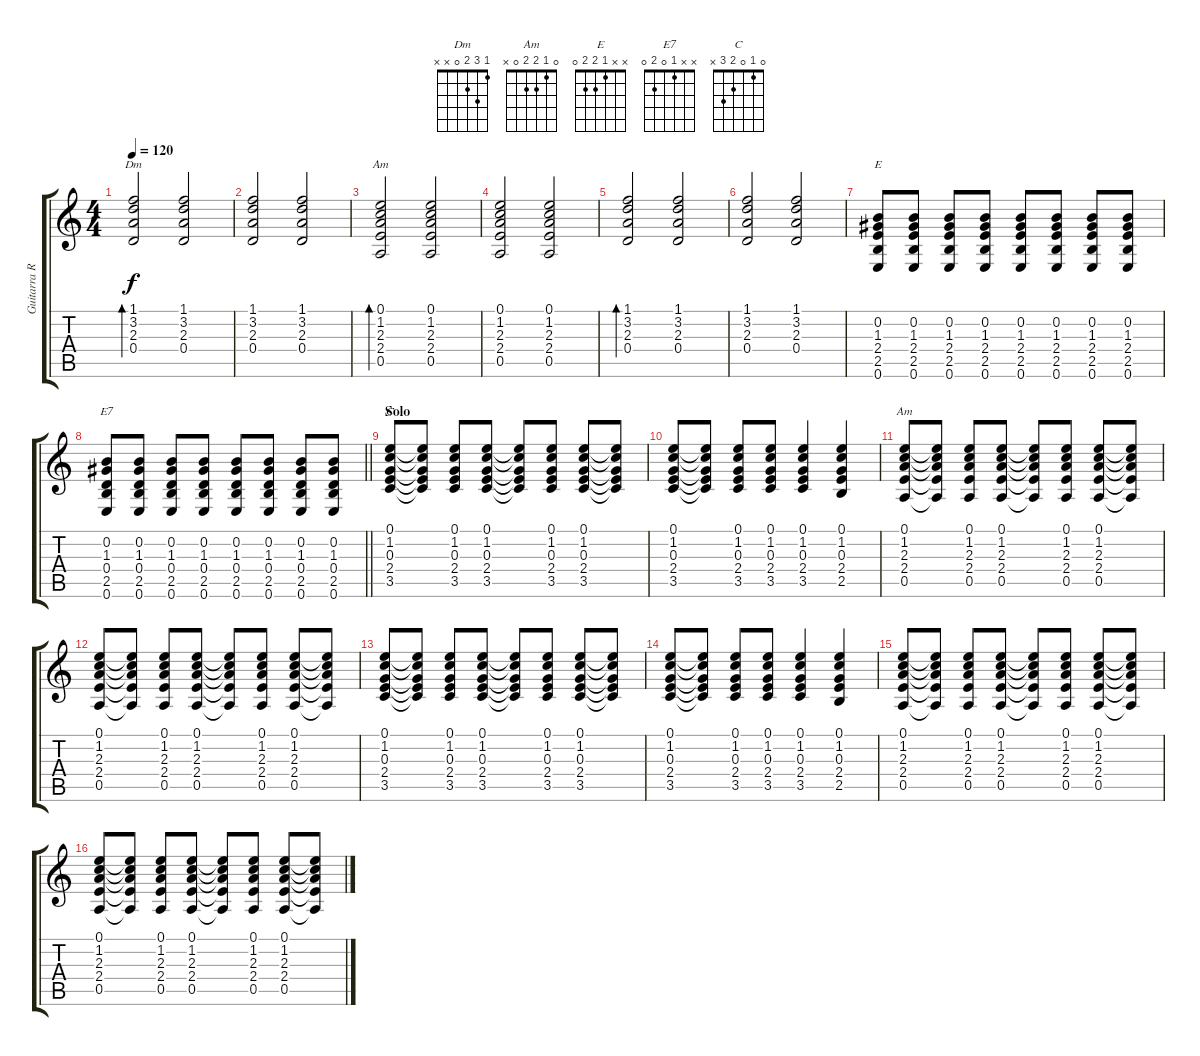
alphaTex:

\track ("Guitarra Rítmica" "Guitarra R") {instrument electricguitarjazz}
\staff {score tabs}
\tuning (E4 B3 G3 D3 A2 E2) {hide}
\chord ("Dm" 1 3 2 0 x x)
\chord ("Am" x 1 2 2 0 x)
\chord ("E" x x 1 2 2 0)
\chord ("E7" x x 1 0 2 0)
\chord ("C" 0 1 0 2 3 x)
\chord ("Am" 0 1 2 2 0 x)
\ts (4 4)
\tempo 120
\clef g2
\ks c
(1.1 3.2 2.3 0.4).2{bd 120 ch "Dm" dy f} (1.1 3.2 2.3 0.4).2 |
(1.1 3.2 2.3 0.4).2 (1.1 3.2 2.3 0.4).2 |
(0.1 1.2 2.3 2.4 0.5).2{bd 120 ch "Am"} (0.1 1.2 2.3 2.4 0.5).2 |
(0.1 1.2 2.3 2.4 0.5).2 (0.1 1.2 2.3 2.4 0.5).2 |
(1.1 3.2 2.3 0.4).2{bd 120} (1.1 3.2 2.3 0.4).2 |
(1.1 3.2 2.3 0.4).2 (1.1 3.2 2.3 0.4).2 |
(0.2 1.3 2.4 2.5 0.6).8{ch "E"} (0.2 1.3 2.4 2.5 0.6).8 (0.2 1.3 2.4 2.5 0.6).8 (0.2 1.3 2.4 2.5 0.6).8 (0.2 1.3 2.4 2.5 0.6).8 (0.2 1.3 2.4 2.5 0.6).8 (0.2 1.3 2.4 2.5 0.6).8 (0.2 1.3 2.4 2.5 0.6).8 |
\barLineRight lightlight
(0.2 1.3 0.4 2.5 0.6).8{ch "E7"} (0.2 1.3 0.4 2.5 0.6).8 (0.2 1.3 0.4 2.5 0.6).8 (0.2 1.3 0.4 2.5 0.6).8 (0.2 1.3 0.4 2.5 0.6).8 (0.2 1.3 0.4 2.5 0.6).8 (0.2 1.3 0.4 2.5 0.6).8 (0.2 1.3 0.4 2.5 0.6).8 |
\section ("" "Solo")
(0.1 1.2 0.3 2.4 3.5).8{ch "C"} (0.1{t} 1.2{t} 0.3{t} 2.4{t} 3.5{t}).8 (0.1 1.2 0.3 2.4 3.5).8 (0.1 1.2 0.3 2.4 3.5).8 (0.1{t} 1.2{t} 0.3{t} 2.4{t} 3.5{t}).8 (0.1 1.2 0.3 2.4 3.5).8 (0.1 1.2 0.3 2.4 3.5).8 (0.1{t} 1.2{t} 0.3{t} 2.4{t} 3.5{t}).8 |
(0.1 1.2 0.3 2.4 3.5).8 (0.1{t} 1.2{t} 0.3{t} 2.4{t} 3.5{t}).8 (0.1 1.2 0.3 2.4 3.5).8 (0.1 1.2 0.3 2.4 3.5).8 (0.1 1.2 0.3 2.4 3.5).4 (0.1 1.2 0.3 2.4 2.5).4 |
(0.1 1.2 2.3 2.4 0.5).8{ch "Am"} (0.1{t} 1.2{t} 2.3{t} 2.4{t} 0.5{t}).8 (0.1 1.2 2.3 2.4 0.5).8 (0.1 1.2 2.3 2.4 0.5).8 (0.1{t} 1.2{t} 2.3{t} 2.4{t} 0.5{t}).8 (0.1 1.2 2.3 2.4 0.5).8 (0.1 1.2 2.3 2.4 0.5).8 (0.1{t} 1.2{t} 2.3{t} 2.4{t} 0.5{t}).8 |
(0.1 1.2 2.3 2.4 0.5).8 (0.1{t} 1.2{t} 2.3{t} 2.4{t} 0.5{t}).8 (0.1 1.2 2.3 2.4 0.5).8 (0.1 1.2 2.3 2.4 0.5).8 (0.1{t} 1.2{t} 2.3{t} 2.4{t} 0.5{t}).8 (0.1 1.2 2.3 2.4 0.5).8 (0.1 1.2 2.3 2.4 0.5).8 (0.1{t} 1.2{t} 2.3{t} 2.4{t} 0.5{t}).8 |
(0.1 1.2 0.3 2.4 3.5).8 (0.1{t} 1.2{t} 0.3{t} 2.4{t} 3.5{t}).8 (0.1 1.2 0.3 2.4 3.5).8 (0.1 1.2 0.3 2.4 3.5).8 (0.1{t} 1.2{t} 0.3{t} 2.4{t} 3.5{t}).8 (0.1 1.2 0.3 2.4 3.5).8 (0.1 1.2 0.3 2.4 3.5).8 (0.1{t} 1.2{t} 0.3{t} 2.4{t} 3.5{t}).8 |
(0.1 1.2 0.3 2.4 3.5).8 (0.1{t} 1.2{t} 0.3{t} 2.4{t} 3.5{t}).8 (0.1 1.2 0.3 2.4 3.5).8 (0.1 1.2 0.3 2.4 3.5).8 (0.1 1.2 0.3 2.4 3.5).4 (0.1 1.2 0.3 2.4 2.5).4 |
(0.1 1.2 2.3 2.4 0.5).8 (0.1{t} 1.2{t} 2.3{t} 2.4{t} 0.5{t}).8 (0.1 1.2 2.3 2.4 0.5).8 (0.1 1.2 2.3 2.4 0.5).8 (0.1{t} 1.2{t} 2.3{t} 2.4{t} 0.5{t}).8 (0.1 1.2 2.3 2.4 0.5).8 (0.1 1.2 2.3 2.4 0.5).8 (0.1{t} 1.2{t} 2.3{t} 2.4{t} 0.5{t}).8 |
(0.1 1.2 2.3 2.4 0.5).8 (0.1{t} 1.2{t} 2.3{t} 2.4{t} 0.5{t}).8 (0.1 1.2 2.3 2.4 0.5).8 (0.1 1.2 2.3 2.4 0.5).8 (0.1{t} 1.2{t} 2.3{t} 2.4{t} 0.5{t}).8 (0.1 1.2 2.3 2.4 0.5).8 (0.1 1.2 2.3 2.4 0.5).8 (0.1{t} 1.2{t} 2.3{t} 2.4{t} 0.5{t}).8
